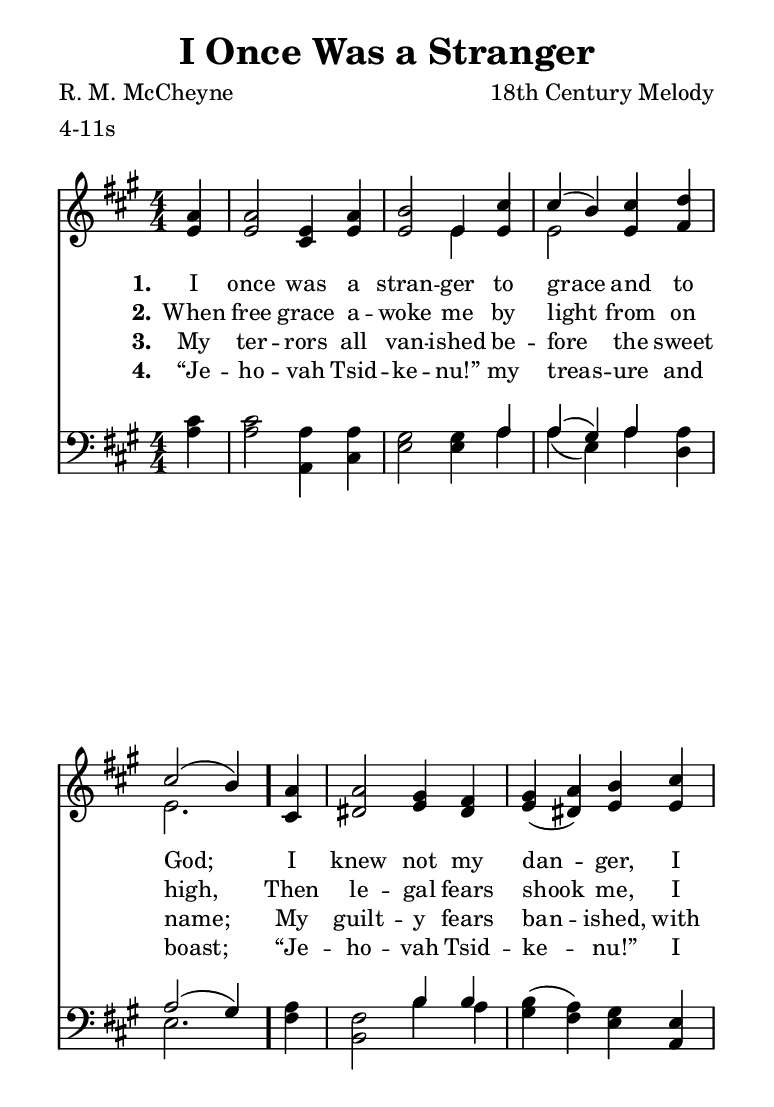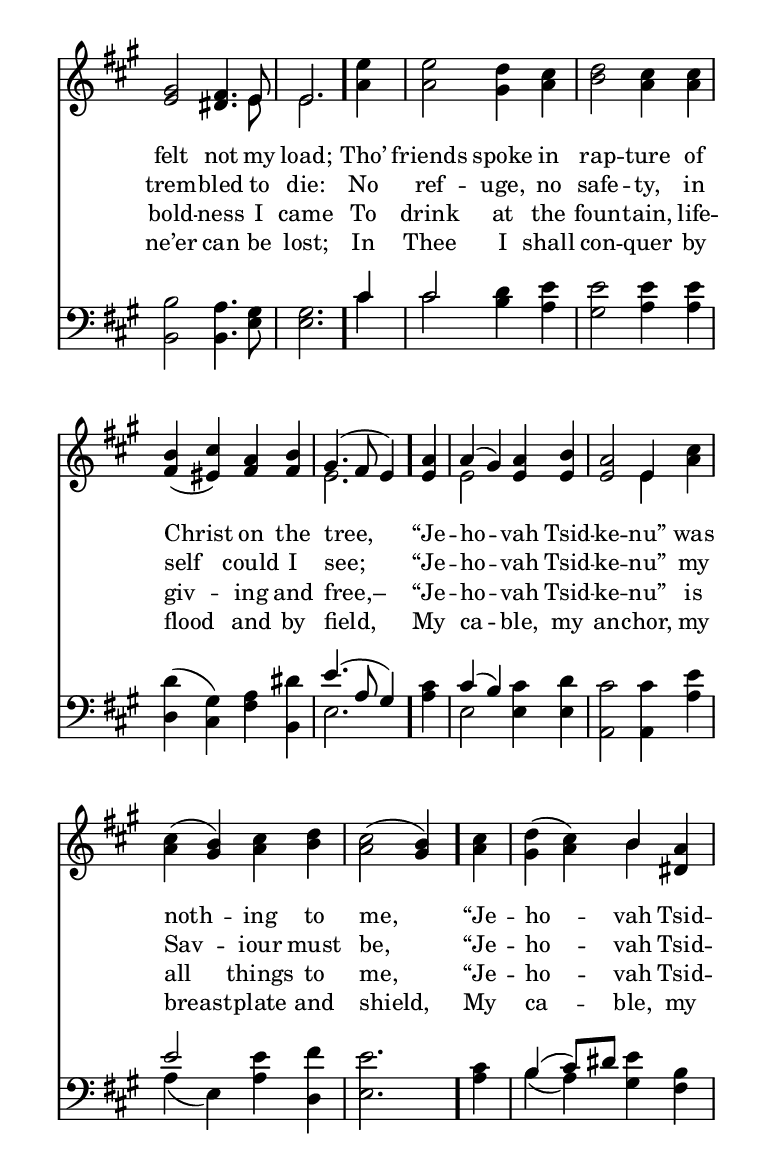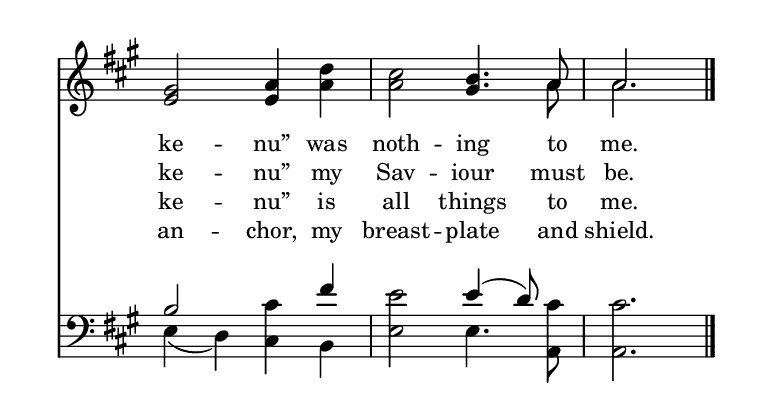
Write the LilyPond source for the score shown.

\include "common/global.ily"
\paper {
  \include "common/paper.ily"
}

\header{
  hymnnumber = "226"
  title = "I Once Was a Stranger"
  tunename = "Adeste Fideles"
  meter = "4-11s"
  poet = "R. M. McCheyne"
  composer = "18th Century Melody"
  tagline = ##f
}

global = {
  \include "common/overrides.ily"
  \override Staff.TimeSignature.style = #'numbered
  \time 4/4
  \override Score.MetronomeMark.transparent = ##t % hide all fermata changes too
  \tempo 4=100
  \key a \major
  \partial 4
  \autoBeamOff
}

notesSoprano = {
\global
\relative c'' {

  a4 | a2 e4 a | b2 e,4 cis' | cis( b) cis d | cis2( b4)
  a4 | a2 gis4 fis | gis( a) b cis | gis2 fis4. e8 | e2.
  e'4 | e2 d4 cis | d2 cis4 cis | b( cis) a b | gis4.( fis8 e4)
  a4 | a( gis) a b | a2 e4 cis' | cis( b) cis d | cis2( b4)
  cis4 | d( cis) b a | gis2 a4 d | cis2 b4. a8 | a2.

  \bar "|."

}
}

notesAlto = {
\global
\relative e' {

  e4 | e2 cis4 e | e2 e4 e | e2 e4 fis | e2.
  cis4 | dis2 e4 dis | e( dis) e e | e2 dis4. e8 | e2.
  a4 | a2 gis4 a | b2 a4 a | fis( eis) fis fis | e2.
  e4 | e2 e4 e | e2 e4 a | a( gis) a b | a2( gis4)
  a4 | gis( a) b dis, | e2 e4 a | a2 gis4. a8 | a2.

}
}

notesTenor = {
\global
\relative a {

  cis4 | cis2 a4 a | gis2 gis4 a | a( gis) a a | a2( gis4)
  a4 | fis2 b4 b | b( a) gis e | b'2 a4. gis8 | gis2.
  cis4 | cis2 d4 e | e2 e4 e | d( gis,) a dis | e4.( a,8 gis4)
  cis4 | cis( b) cis d | cis2 cis4 e | e2 e4 fis | e2.
  cis4 | b( cis8[) dis] e4 b | b2 cis4 fis | e2 e4( d8) cis | cis2.

}
}

notesBass = {
\global
\relative f {

  a4 | a2 a,4 cis | e2 e4 a | a( e) a d, | e2.
  fis4 | b,2 b'4 a | gis( fis) e a, | b2 b4. e8 | e2.
  cis'4 | cis2 b4 a | gis2 a4 a | d,4( cis) fis b, | e2.
  a4 | e2 e4 e | a,2 a4 a' | a( e) a d, | e2.
  a4 | b( a) gis fis | e( d) cis b | e2 e4. a,8 | a2.

}
}

wordsA = \lyricmode {
\set stanza = "1."

I once was a stran -- ger to grace and to God; \bar "."
I knew not my dan -- ger, I felt not my load; \bar "."
Tho’ friends spoke in rap -- ture of Christ on the tree, \bar "."
%{HIDE>%} “Je -- ho -- vah Tsid -- ke -- nu” was noth -- ing to me, %{<HIDE%} \bar "."
“Je -- ho -- vah Tsid -- ke -- nu” was noth -- ing to me. \bar "."

}

wordsB = \lyricmode {
\set stanza = "2."

When free grace a -- woke me by light from on high,
Then le -- gal fears shook me, I trem -- bled to die:
No ref -- uge, no safe -- ty, in self could I see;
%{HIDE>%} “Je -- ho -- vah Tsid -- ke -- nu” my Sav -- iour must be, %{<HIDE%}
“Je -- ho -- vah Tsid -- ke -- nu” my Sav -- iour must be.

}

wordsC = \lyricmode {
\set stanza = "3."

My ter -- rors all van -- ished be -- fore the sweet name;
My guilt -- y fears ban -- ished, with bold -- ness I came
To drink at the foun -- tain, life -- giv -- ing and free,–
%{HIDE>%} “Je -- ho -- vah Tsid -- ke -- nu”  is all things to me, %{<HIDE%}
“Je -- ho -- vah Tsid -- ke -- nu”  is all things to me.

}

wordsD = \lyricmode {
\set stanza = "4."

“Je -- ho -- vah Tsid -- ke -- nu!” my treas -- ure and boast;
“Je -- ho -- vah Tsid -- ke -- nu!” I ne’er can be lost;
In Thee I shall con -- quer by flood and by field,
%{HIDE>%} My ca -- ble, my an -- chor, my breast -- plate and shield, %{<HIDE%}
My ca -- ble, my an -- chor, my breast -- plate and shield.

}

\score {
  \context ChoirStaff <<
    \context Staff = upper <<
      \set Staff.autoBeaming = ##f
      \set ChoirStaff.systemStartDelimiter = #'SystemStartBar
      \set ChoirStaff.printPartCombineTexts = ##f
      \partcombine #'(2 . 9) \notesSoprano \notesAlto
      \context NullVoice = sopranos { \voiceOne << \notesSoprano >> }
      \context NullVoice = altos { \voiceTwo << \notesAlto >> }
      \context Lyrics = one   \lyricsto sopranos \wordsA
      \context Lyrics = two   \lyricsto sopranos \wordsB
      \context Lyrics = three \lyricsto sopranos \wordsC
      \context Lyrics = four  \lyricsto sopranos \wordsD
    >>
    \context Staff = men <<
      \clef bass
      \set ChoirStaff.printPartCombineTexts = ##f
      \partcombine #'(2 . 9) \notesTenor \notesBass
      \context NullVoice = tenors { \voiceOne << \notesTenor >> }
      \context NullVoice = basses { \voiceTwo << \notesBass >> }
    >>
  >>
  \layout {
    \include "common/layout.ily"
  }
  \midi{
    \include "common/midi.ily"
  }
}

\version "2.19.49"  % necessary for upgrading to future LilyPond versions.

% vi:set et ts=2 sw=2 ai nocindent syntax=lilypond:
